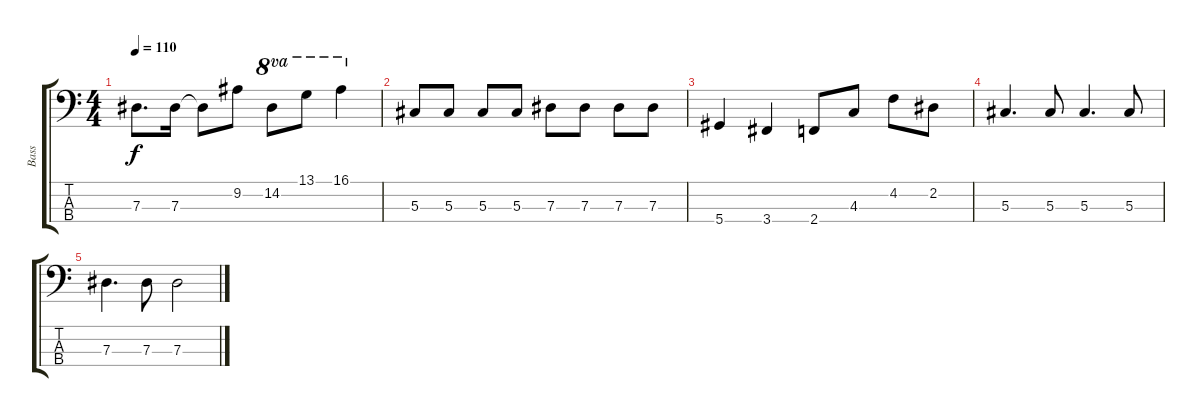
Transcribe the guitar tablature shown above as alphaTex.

\track ("Bass" "Bass") {instrument electricbassfinger}
\staff {score tabs}
\tuning (Gb2 Db2 Ab1 Eb1) {hide}
\ts (4 4)
\tempo 110
\clef f4
\ks c
7.3.8{d dy f} 7.3.16 7.3{t}.8 9.2.8 14.2.8{ot 8va} 13.1.8{ot 8va} 16.1.4{ot 8va} |
5.3.8 5.3.8 5.3.8 5.3.8 7.3.8 7.3.8 7.3.8 7.3.8 |
5.4.4 3.4.4 2.4.8 4.3.8 4.2.8 2.2.8 |
5.3.4{d} 5.3.8 5.3.4{d} 5.3.8 |
7.3.4{d} 7.3.8 7.3.2
